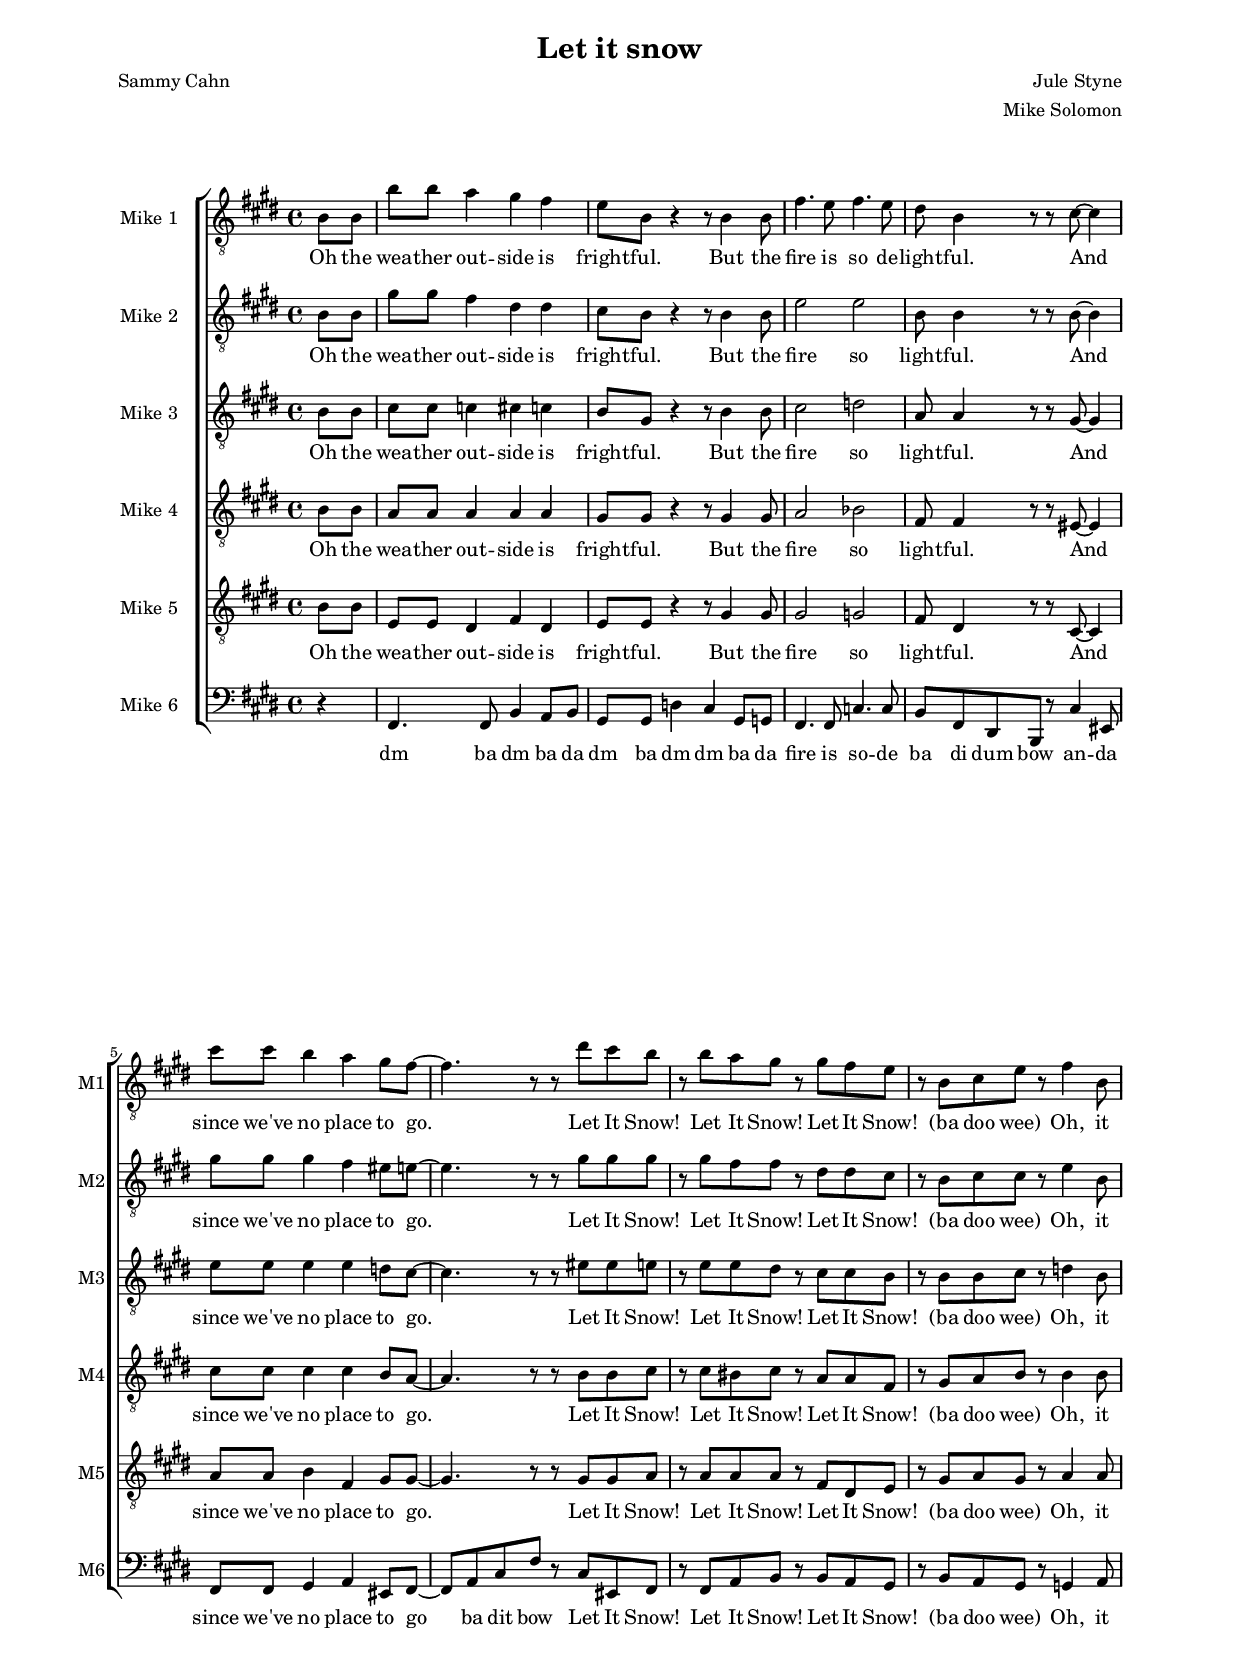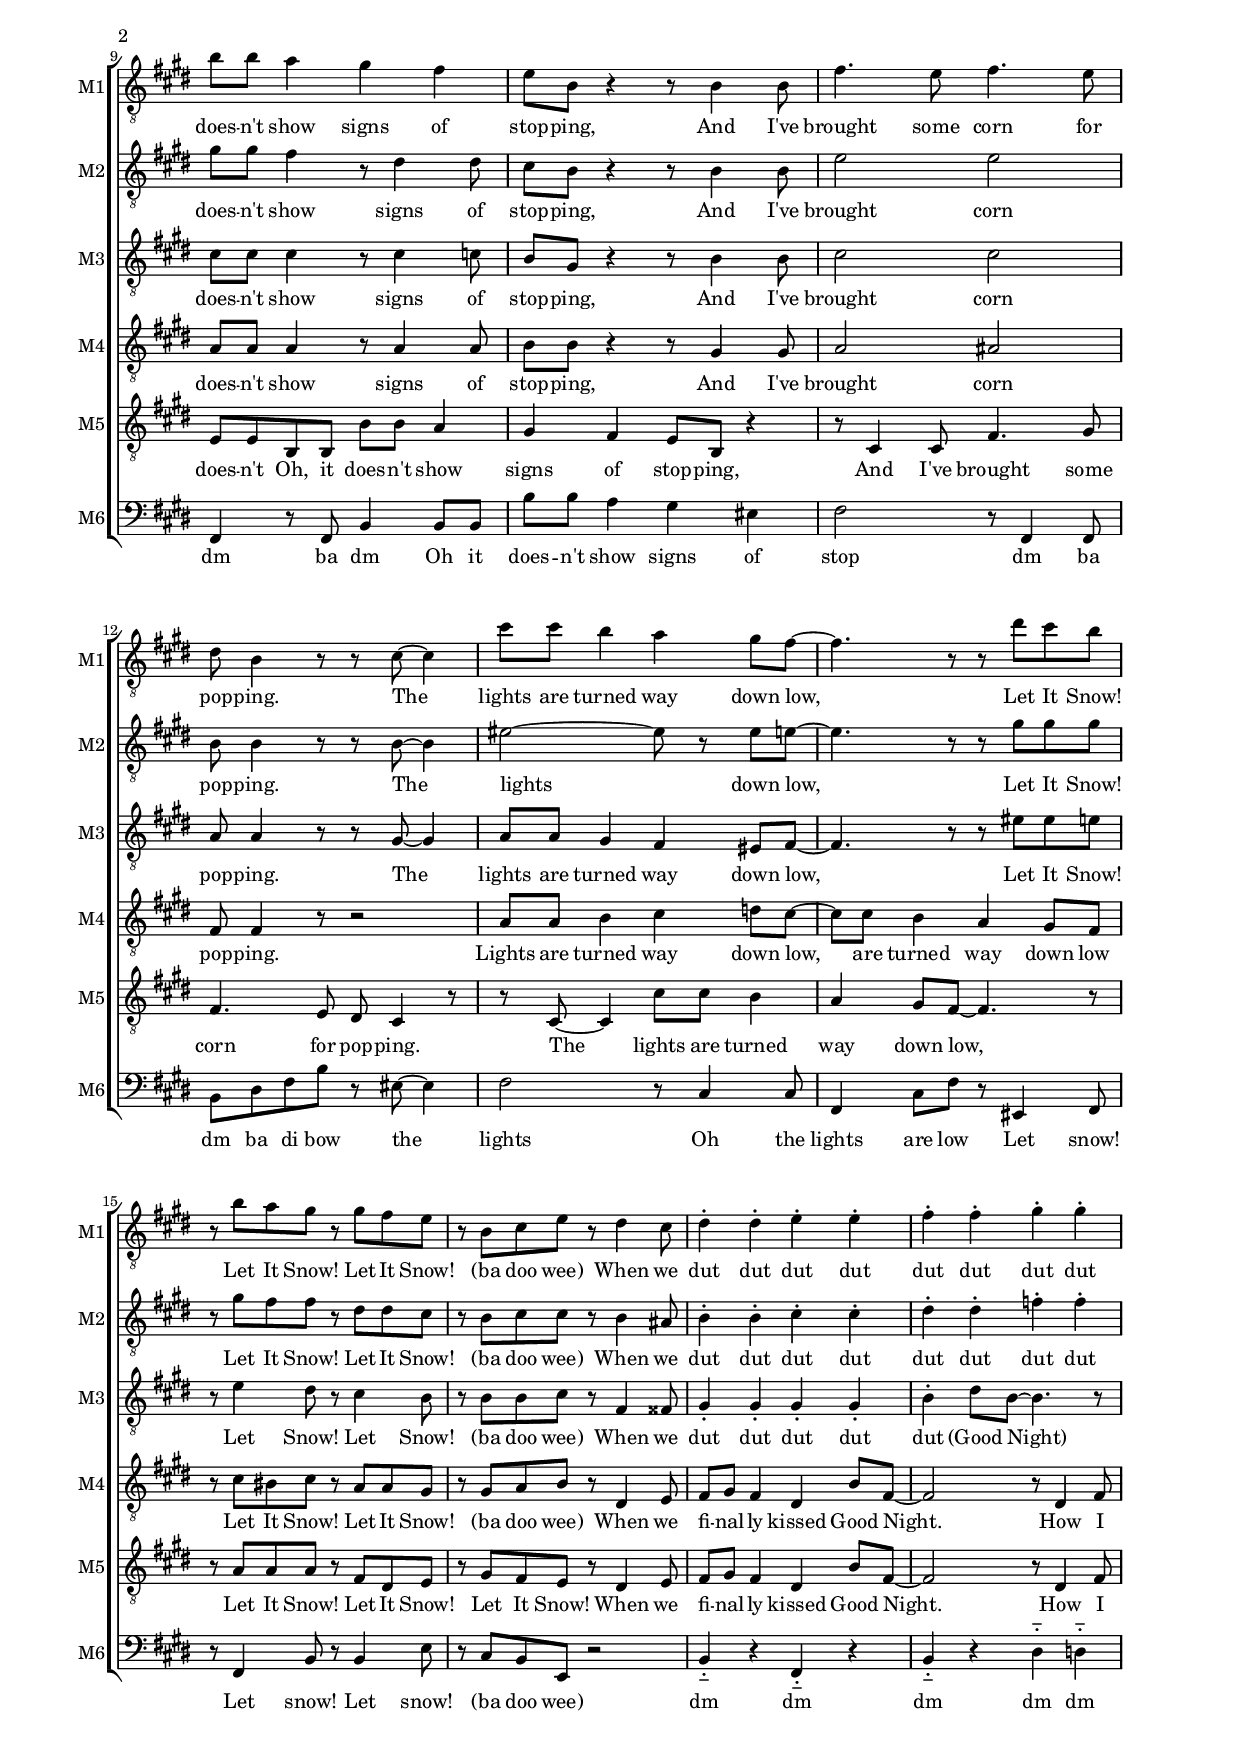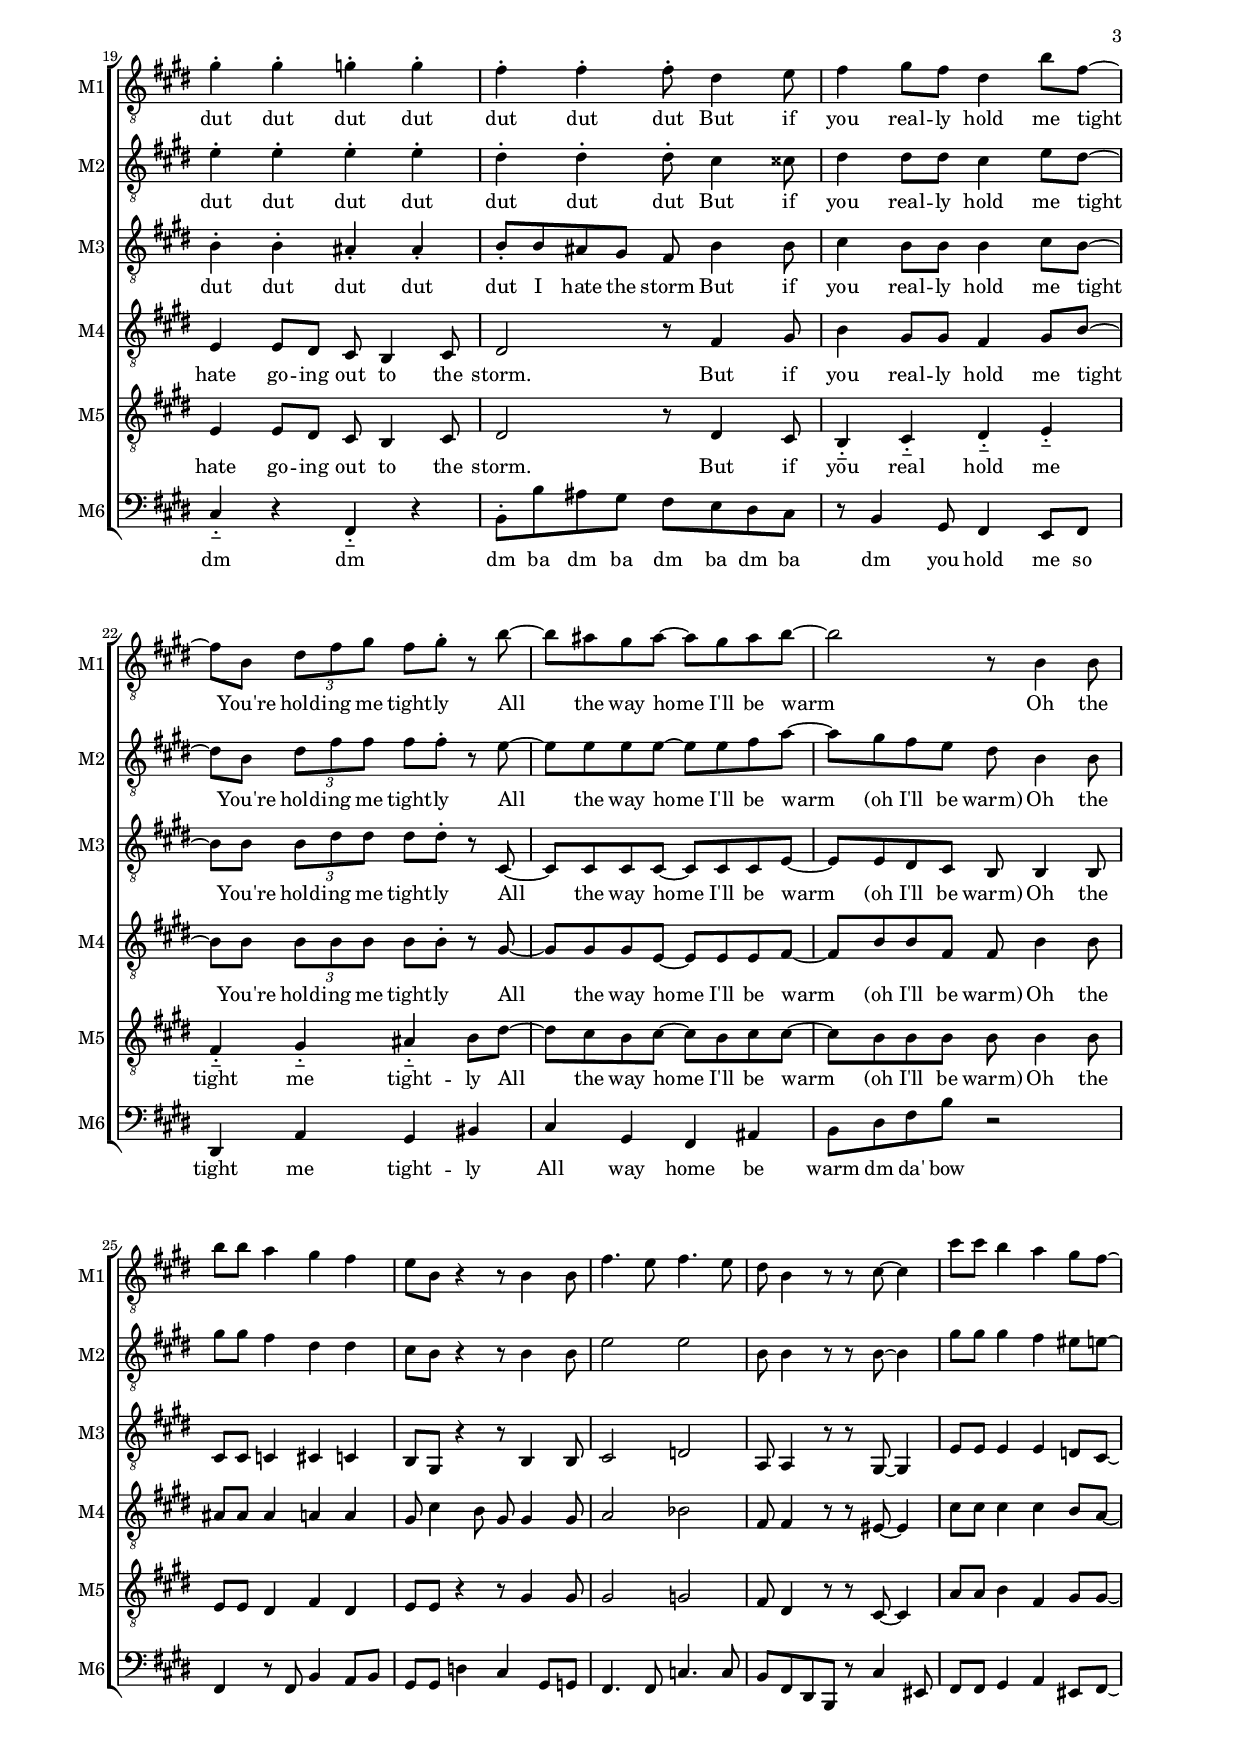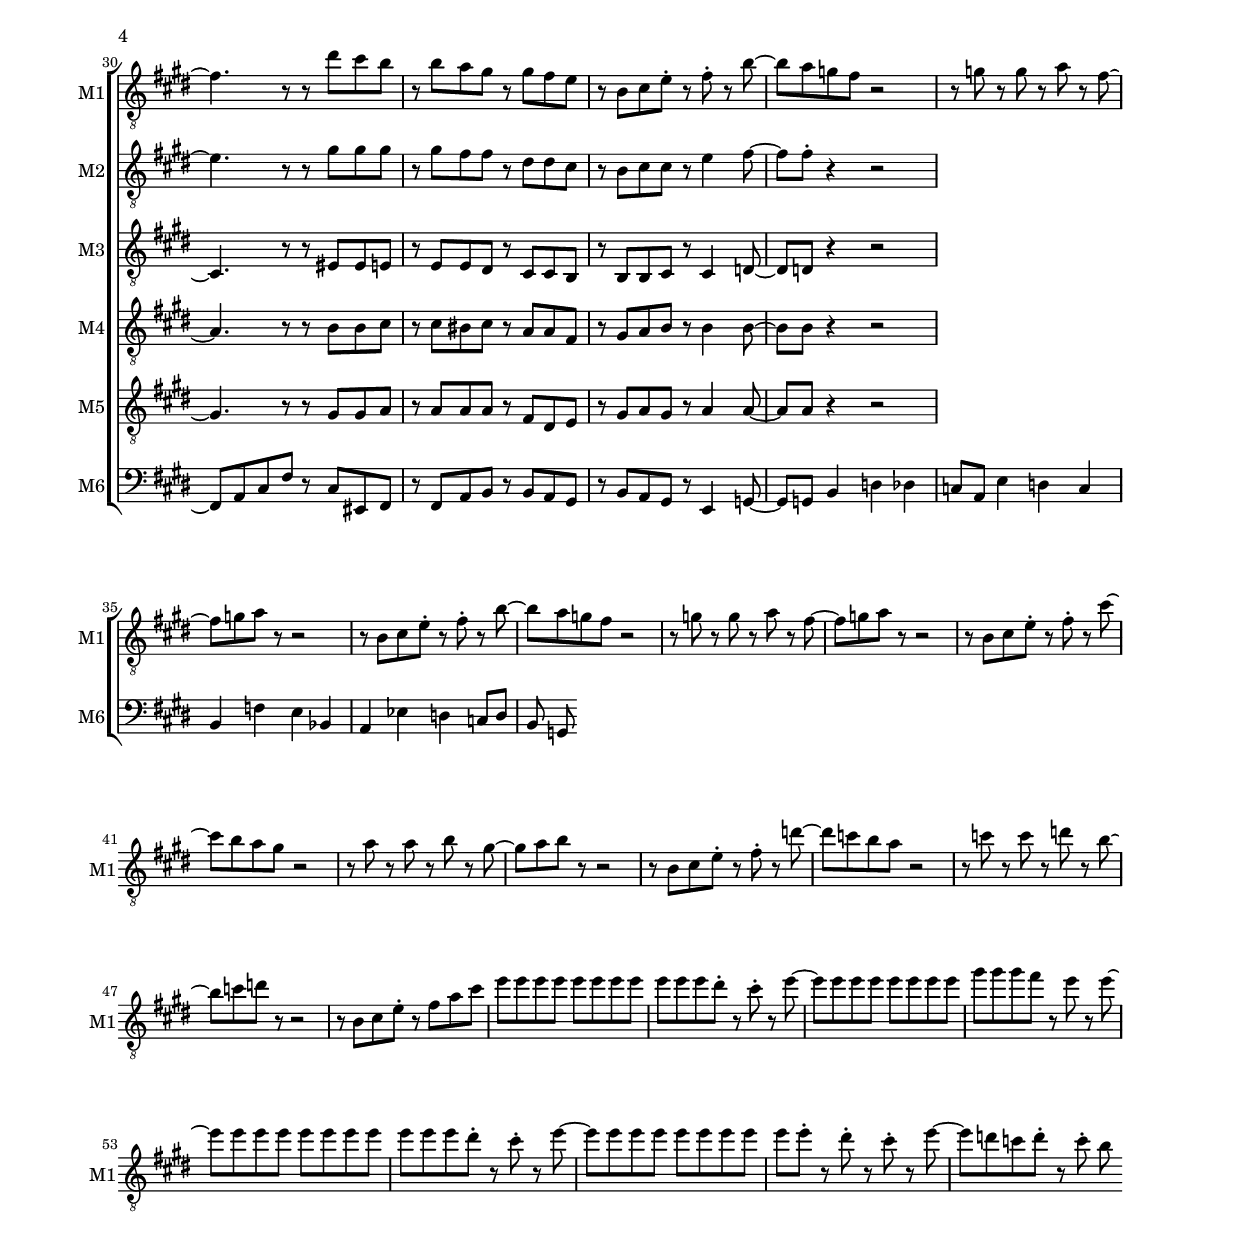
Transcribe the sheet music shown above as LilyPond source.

\version "2.19.83"

one = \relative c' {
    \key e \major
    \partial 4
    \clef "treble_8"
    b8\f b |
    b'8 b a4 gis fis |
    e8 b r4 r8 b4 b8 |
    fis'4. e8 fis4. e8 |
    dis8 b4 r8 r cis ~ cis4 |
    cis'8 cis b4 a gis8 fis ~ |
    fis4. r8 r8 dis' cis b |
    r b a gis r gis fis e |
    r b cis e r fis4 b,8 |
    b'8 b a4 gis fis |
    e8 b r4 r8 b4 b8 |
    fis'4. e8 fis4. e8 |
    dis8 b4 r8 r cis ~ cis4 |
    cis'8 cis b4 a gis8 fis ~ |
    fis4. r8 r8 dis' cis b |
    r b a gis r gis fis e |
    r b cis e r dis4 cis8 |
    dis4-. dis-. e-. e-. |
    fis-. fis-. gis-. gis-. |
    gis-. gis-. g-. g-. |
    fis-. fis-. fis8-. dis4 e8 |
    fis4 gis8 fis dis4 b'8 fis ~ |
    fis b, \times 2/3 { dis fis gis } fis gis-. r b ~ |
    b ais gis ais ~ ais gis ais b ~ |
    b2 r8 b,4 b8 |
    b'8 b a4 gis fis |
    e8 b r4 r8 b4 b8 |
    fis'4. e8 fis4. e8 |
    dis8 b4 r8 r cis ~ cis4 |
    cis'8 cis b4 a gis8 fis ~ |
    fis4. r8 r8 dis' cis b |
    r b a gis r gis fis e |
    r b cis e-. r fis-. r b ~ |
    b a g fis r2 |
    r8 g r g r a r fis ~ |
    fis g a r r2 |
    r8 b, cis e-. r fis-. r b ~ |
    b a g fis r2 |
    r8 g r g r a r fis ~ |
    fis g a r r2 |
    r8 b, cis e-. r fis-. r cis' ~ |
    cis b a gis r2 |
    r8 a r a r b r gis ~ |
    gis a b r r2 |
    r8 b, cis e-. r fis-. r d' ~ |
    d c b a r2 |
    r8 c r c r d r b ~ |
    b c d r r2 |
    r8 b, cis e-. r fis a cis |
    e e e e e e e e |
    e e e dis-. r cis-. r e ~ |
    e e e e e e e e |
    gis gis gis fis r e r e ~ |
    e e e e e e e e |
    e e e dis-. r cis-. r e ~ |
    e e e e e e e e |
    e e-. r dis-. r cis-. r e ~ |
    e d c d-. r c-. b
}

oneL = \lyricmode {
    Oh the wea -- ther out -- side is fright -- ful.
    But the fire is so de -- light -- ful.
    And since we've no place to go.
    Let It Snow! Let It Snow! Let It Snow!
    (ba doo wee)
    Oh, it does -- n't show signs of stop -- ping,
    And I've brought some corn for pop -- ping.
    The lights are turned way down low,
    Let It Snow! Let It Snow! Let It Snow!
    (ba doo wee)
    When we
    dut dut dut dut dut dut dut dut dut dut dut dut dut dut dut
    But if you real -- ly hold me tight
    You're hold -- ing me tight -- ly
    All the way home I'll be warm
    Oh the    
}

two = \relative c' {
    \key e \major
    \partial 4
    \clef "treble_8"
    b8\ppp b |
    gis'8\f gis fis4 dis dis |
    cis8 b8 r4 r8 b4 b8 |
    e2 e |
    b8 b4 r8 r b8 ~ b4 |
    gis'8 gis gis4 fis eis8 e ~ |
    e4. r8 r8 gis gis gis |
    r gis fis fis r dis dis cis |
    r b cis cis r e4 b8\pp |
    gis'8\f gis fis4 r8 dis4 dis8 |
    cis8 b8 r4 r8 b4 b8 |
    e2 e |
    b8 b4 r8 r b8 ~ b4 |
    eis2 ~ eis8 r eis8 e ~ |
    e4. r8 r8 gis gis gis |
    r gis fis fis r dis dis cis |
    r b cis cis r b4 ais8 |
    b4-. b-. cis-. cis-. |
    dis-. dis-. f-. f-. |
    e-. e-. e-. e-. |
    dis-. dis-. dis8-. cis4 cisis8 |
    dis4 dis8 dis cis4 e8 dis ~ |
    dis b\ppp \times 2/3 { dis fis fis } fis fis-. r e\f ~ |
    e e e e ~ e e fis a ~ |
    a gis fis e dis b4\ppp b8 |
    gis'8\f gis fis4 dis dis |
    cis8 b8 r4 r8 b4 b8 |
    e2 e |
    b8 b4 r8 r b8 ~ b4 |
    gis'8 gis gis4 fis eis8 e ~ |
    e4. r8 r8 gis gis gis |
    r gis fis fis r dis dis cis |
    r b cis cis r e4 fis8 ~ |
    fis fis8-. r4 r2 |
}

twoL = \lyricmode {
    Oh the wea -- ther out -- side is fright -- ful.
    But the fire so light -- ful.
    And since we've no place to go.
    Let It Snow! Let It Snow! Let It Snow!
    (ba doo wee)
    Oh, it does -- n't show signs of stop -- ping,
    And I've brought corn pop -- ping.
    The lights down low,
    Let It Snow! Let It Snow! Let It Snow!
    (ba doo wee)
    When we
    dut dut dut dut dut dut dut dut dut dut dut dut dut dut dut
    But if you real -- ly hold me tight
    You're hold -- ing me tight -- ly
    All the way home I'll be warm (oh I'll be warm)
    Oh the 
}

three = \relative c' {
    \key e \major
    \partial 4
    \clef "treble_8"
    b8\ppp b |
    cis8\f cis c4 cis c |
    b8 gis r4 r8 b4 b8 |
    cis2 d |
    a8 a4 r8 r gis8 ~ gis4 |
    e'8 e e4 e d8 cis ~ |
    cis4. r8 r eis eis e |
    r e e dis r cis cis b |
    r b b cis r d4 b8\pp |
    cis8\f cis cis4 r8 cis4 c8 |
    b8 gis r4 r8 b4 b8 |
    cis2 cis |
    a8 a4 r8 r gis8 ~ gis4 |
    a8 a gis4 fis eis8 fis ~ |
    fis4. r8 r8 eis' eis e |
    r e4 dis8 r cis4 b8 |
    r b b cis r fis,4 fisis8 |
    gis4-. gis-. gis-. gis-. |
    b-. dis8 b ~ b4. r8 |
    b4-. b-. ais-. ais-. |
    b8-. b ais gis fis b4 b8  |
    cis4 b8 b b4 cis8 b ~ |
    b b\ppp \times 2/3 { b dis\f dis } dis dis-. r cis, ~ |
    cis cis cis cis ~ cis cis cis e ~ |
    e e dis cis b b4\ppp b8 |
    cis8\f cis c4 cis c |
    b8 gis r4 r8 b4 b8 |
    cis2 d |
    a8 a4 r8 r gis8 ~ gis4 |
    e'8 e e4 e d8 cis ~ |
    cis4. r8 r eis eis e |
    r e e dis r cis cis b |
    r b b cis r cis4 d8 ~ |
    d8 d8 r4 r2 |
}

threeL = \lyricmode {
    Oh the wea -- ther out -- side is fright -- ful.
    But the fire so light -- ful.
    And since we've no place to go.
    Let It Snow! Let It Snow! Let It Snow!
    (ba doo wee)
    Oh, it does -- n't show signs of stop -- ping,
    And I've brought corn pop -- ping.
    The lights are turned way down low,
    Let It Snow! Let Snow! Let Snow!
    (ba doo wee)
    When we
    dut dut dut dut dut (Good Night) dut dut dut dut dut I hate the storm
    But if you real -- ly hold me tight
    You're hold -- ing me tight -- ly
    All the way home I'll be warm (oh I'll be warm)
    Oh the 
}

four = \relative c' {
    \key e \major
    \partial 4
    \clef "treble_8"
    b8\ppp b |
    a8\f a a4 a a |
    gis8 gis r4 r8 gis4 gis8 |
    a2 bes |
    fis8 fis4 r8 r eis8 ~ eis4 |
    cis'8 cis cis4 cis b8 a ~ |
    a4. r8 r b b cis |
    r cis bis cis r a a fis |
    r gis a b r b4\ppp b8 |
    a8\f a a4 r8 a4 a8 |
    b8 b r4 r8 gis4 gis8 |
    a2 ais |
    fis8 fis4 r8 r2 |
    a8 a b4 cis d8 cis ~ |
    cis8 cis b4 a gis8 fis |
    r cis' bis cis r a a gis |
    r gis a b r dis,4 e8 |
    fis8 gis fis4 dis b'8 fis ~ |
    fis2 r8 dis4 fis8 |
    e4 e8 dis cis b4 cis8 |
    dis2 r8 fis4 gis8 |
    b4 gis8 gis fis4 gis8 b ~ |
    b b \times 2/3 { b b b } b b-. r gis ~ |
    gis gis gis e ~ e e e fis ~ |
    fis b b fis fis b4 b8 |
    ais8 ais ais4 a a |
    gis8 cis4 b8 gis8 gis4 gis8 |
    a2 bes |
    fis8 fis4 r8 r eis8 ~ eis4 |
    cis'8 cis cis4 cis b8 a ~ |
    a4. r8 r b b cis |
    r cis bis cis r a a fis |
    r gis a b r b4 b8 ~ |
    b8 b r4 r2 |
}

fourL = \lyricmode {
    Oh the wea -- ther out -- side is fright -- ful.
    But the fire so light -- ful.
    And since we've no place to go.
    Let It Snow! Let It Snow! Let It Snow!
    (ba doo wee)
    Oh, it does -- n't show signs of stop -- ping,
    And I've brought corn pop -- ping.
    Lights are turned way down low, are turned way down low
    Let It Snow! Let It Snow!
    (ba doo wee)
    When we
    fi -- nal -- ly kissed Good Night.
    How I hate go -- ing out to the storm.
    But if you real -- ly hold me tight
    You're hold -- ing me tight -- ly
    All the way home I'll be warm (oh I'll be warm)
    Oh the 
}

five = \relative c' {
    \key e \major
    \partial 4
    \clef "treble_8"
    b8\ppp b |
    e,8\f e dis4 fis dis |
    e8 e r4 r8 gis4 gis8 |
    gis2 g |
    fis8 dis4 r8 r cis8 ~ cis4 |
    a'8 a b4 fis gis8 gis ~ |
    gis4. r8 r gis gis a |
    r a a a r fis dis e |
    r gis a gis r a4 a8\mf |
    e8 e b8 b b'8 b a4 |
    gis fis e8 b r4 |
    r8 cis4 cis8 fis4. gis8 |
    fis4. e8 dis8 cis4 r8 |
    r cis ~ cis4 cis'8 cis b4 |
    a gis8 fis ~ fis4. r8 |
    r a a a r fis dis e |
    r gis fis e r dis4 e8 |
    fis8 gis fis4 dis b'8 fis ~ |
    fis2 r8 dis4 fis8 |
    e4 e8 dis cis b4 cis8 |
    dis2 r8 dis4 cis8 |
    b4-_ cis-_ dis-_ e-_ |
    fis-_ gis-_ ais-_ b8 dis ~ |
    dis cis b cis ~ cis b cis cis ~ |
    cis b b b b8 b4\ppp b8 |
    e,8\f e dis4 fis dis |
    e8 e r4 r8 gis4 gis8 |
    gis2 g |
    fis8 dis4 r8 r cis8 ~ cis4 |
    a'8 a b4 fis gis8 gis ~ |
    gis4. r8 r gis gis a |
    r a a a r fis dis e |
    r gis a gis r a4 a8 ~ |
    a8 a r4 r2 |
}

fiveL = \lyricmode {
    Oh the wea -- ther out -- side is fright -- ful.
    But the fire so light -- ful.
    And since we've no place to go.
    Let It Snow! Let It Snow! Let It Snow!
    (ba doo wee)
    Oh, it does -- n't Oh, it does -- n't show signs of stop -- ping,
    And I've brought some corn for pop -- ping.
    The lights are turned way down low,
    Let It Snow! Let It Snow! Let It Snow!
    When we
    fi -- nal -- ly kissed Good Night.
    How I hate go -- ing out to the storm.
    But if you real hold me tight me tight -- ly
    All the way home I'll be warm (oh I'll be warm)
    Oh the 
}

six = \relative c, {
    \key e \major
    \partial 4
    \clef bass
    r4 |
    fis4. fis8 b4 a8 b |
    gis8 gis d'4 cis gis8 g |
    fis4. fis8 c'4. c8 |
    b fis dis b r cis'4 eis,8 |
    fis8 fis gis4 a eis8 fis ~ |
    fis8 a cis fis r cis eis, fis |
    r fis a b r b a gis |
    r8 b a gis r g4 a8 |
    fis4 r8 fis b4 b8 b |
    b'8 b a4 gis eis |
    fis2 r8 fis,4 fis8 |
    b8 dis fis b r eis, ~ eis4 |
    fis2 r8 cis4 cis8 |
    fis,4 cis'8 fis8 r8 eis,4 fis8 |
    r fis4 b8 r b4 e8 |
    r cis b e, r2 |
    b'4-_ r fis-_ r |
    b-_ r dis-_ d-_ |
    cis-_ r fis,-_ r |
    b8-. b' ais gis fis e dis cis |
    r8 b4 gis8 fis4 e8 fis |
    dis4 a' gis bis |
    cis gis fis ais |
    b8 dis fis b r2 |
    fis,4 r8 fis b4 a8 b |
    gis8 gis d'4 cis gis8 g |
    fis4. fis8 c'4. c8 |
    b fis dis b r cis'4 eis,8 |
    fis8 fis gis4 a eis8 fis ~ |
    fis8 a cis fis r cis eis, fis |
    r fis a b r b a gis |
    r8 b a gis r e4 g8 ~ |
    g8 g b4 d des |
    c8 a e'4 d c |
    b f' e bes |
    a ees' d c8 d |
    b8 g
}

sixL = \lyricmode {
    dm ba dm ba da
    dm ba dm dm ba da
    fire is so -- de
    ba di dum bow an -- da
    since we've no place to
    go ba dit bow
    Let It Snow! Let It Snow! Let It Snow!
    (ba doo wee)
    Oh, it
    dm ba dm Oh it does -- n't show signs of stop
    dm ba
    dm ba di bow the lights
    Oh the lights are low
    Let snow! Let snow! Let snow!
    (ba doo wee)
    dm dm dm dm dm dm dm
    dm ba dm ba dm ba dm ba
    dm you hold me so tight
    me tight -- ly
    All way home be warm dm da' bow
}

unfoldSwing = #(define-music-function (parser location tp) (integer?)
#{
  \set Score.tempoWholesPerMinute = #(ly:make-moment (/ (* 3 tp) 2) 8 0 0)
  s8
  \set Score.tempoWholesPerMinute = #(ly:make-moment (* 3 tp) 8 0 0)
  s8
#})

muzak = \new ChoirStaff <<
    \new Staff \with { instrumentName = "Mike 1" shortInstrumentName = "M1" } << \new Voice = "one" \one \new Lyrics \lyricsto "one" \oneL >>
    \new Staff \with { instrumentName = "Mike 2" shortInstrumentName = "M2" } << \new Voice = "two" \two \new Lyrics \lyricsto "two" \twoL >>
    \new Staff \with { instrumentName = "Mike 3" shortInstrumentName = "M3" } << \new Voice = "three" \three \new Lyrics \lyricsto "three" \threeL >>
    \new Staff \with { instrumentName = "Mike 4" shortInstrumentName = "M4" } << \new Voice = "four" \four \new Lyrics \lyricsto "four" \fourL >>
    \new Staff \with { instrumentName = "Mike 5" shortInstrumentName = "M5" } << \new Voice = "five" \five \new Lyrics \lyricsto "five" \fiveL >>
    \new Staff \with { instrumentName = "Mike 6" shortInstrumentName = "M6" } << \new Voice = "six" \six \new Lyrics \lyricsto "six" \sixL >>
>>

\score {
    \muzak
    \layout { \Score { \override DynamicText.stencil = ##f }}
}

\score {
    << { \unfoldRepeats \muzak } { \repeat unfold 86 { \unfoldSwing #98 } \set Score.tempoWholesPerMinute = #(ly:make-moment 98 4 0 0) s4 \repeat unfold 158 { \unfoldSwing #98 } } >>
    \midi {}
}

\header {
    title = "Let it snow"
    composer = "Jule Styne"
    arranger = "Mike Solomon"
    poet = "Sammy Cahn"
}

\paper {
    left-margin=2.0\cm
    right-margin=2.0\cm
}
#(set-global-staff-size 15.87)